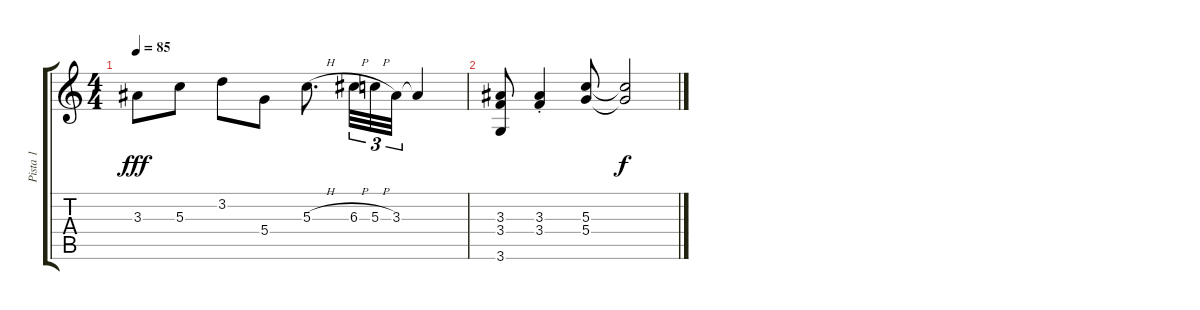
\track ("Pista 1" "Pista 1") {instrument electricguitarjazz}
\staff {score tabs}
\tuning (E4 B3 G3 D3 A2 E2) {hide}
\ts (4 4)
\tempo 85
\clef g2
\ks c
3.3.8{dy fff} 5.3.8 3.2.8 5.4.8 5.3{h}.8{d} 6.3{h}.32{tu (3 2)} 5.3{h}.32{tu (3 2)} 3.3.32{tu (3 2)} 3.3{t}.4 |
(3.3 3.4 3.6).8 (3.3 3.4{st}).4 (5.3 5.4).8 (5.3{t} 5.4{t}).2{dy f}
